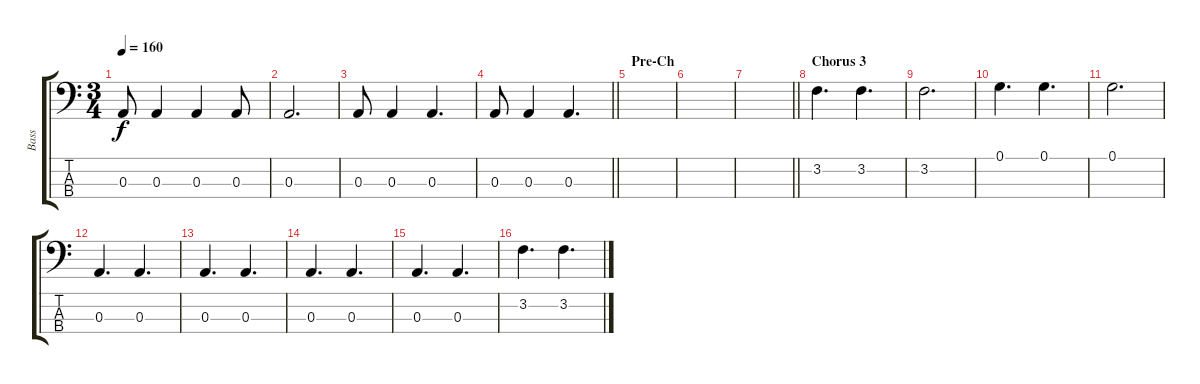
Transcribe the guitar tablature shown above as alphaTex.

\track ("Bass" "Bass") {instrument acousticbass}
\staff {score tabs}
\tuning (G2 D2 A1 E1) {hide}
\ts (3 4)
\tempo 160
\clef f4
\ks c
0.3.8{dy f} 0.3.4 0.3.4 0.3.8 |
0.3.2{d} |
0.3.8 0.3.4 0.3.4{d} |
\barLineRight lightlight
0.3.8 0.3.4 0.3.4{d} |
\section ("" "Pre-Ch")
|
|
\barLineRight lightlight
|
\section ("" "Chorus 3")
3.2.4{d} 3.2.4{d} |
3.2.2{d} |
0.1.4{d} 0.1.4{d} |
0.1.2{d} |
0.3.4{d} 0.3.4{d} |
0.3.4{d} 0.3.4{d} |
0.3.4{d} 0.3.4{d} |
0.3.4{d} 0.3.4{d} |
3.2.4{d} 3.2.4{d}
